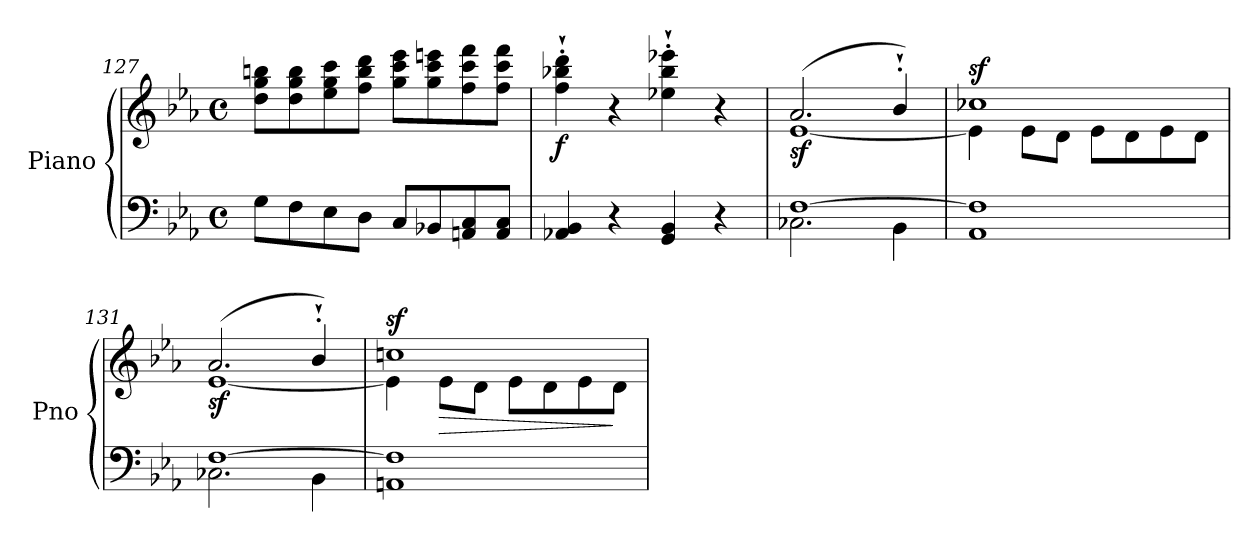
**kern	**kern	**dynam
*part1	*part1	*part1
*staff2	*staff1	*staff1/2
*I"Piano	*	*
*I'Pno	*	*
*clefF4	*clefG2	*
*k[b-e-a-]	*k[b-e-a-]	*
*M4/4	*M4/4	*
*met(c)	*met(c)	*
=127	=127	=127
8G\L	8dd\ 8gg\ 8bbn\L	.
8F\	8dd\ 8gg\ 8bb\	.
8E-\	8ee-\ 8gg\ 8ccc\	.
8D\J	8ff\ 8bb\ 8ddd\J	.
8C/L	8gg\ 8ccc\ 8eee-\L	.
8BB-X/	8gg\ 8ccc\ 8eeen\	.
8AAn/ 8C/	8ff\ 8ccc\ 8fff\	.
8AA/ 8C/J	8ff\ 8ccc\ 8fff\J	.
=128	=128	=128
!	!	!LO:DY:b
4AA-X/ 4BB-/	4ff\'` 4bb-X\'` 4ddd\'`	f
4r	4r	.
4GG/ 4BB-/	4ee-X\'` 4bb-\'` 4eee-X\'`	.
4r	4r	.
=129	=129	=129
*^	*^	*
!	!	!	!	!LO:DY:b
[1F	2.C-X\	(>2.a-/	[1e-	sf
.	4BB-\	4b-'`/)	.	.
!!LO:LB:g=z	!!
=130	=130	=130	=130	=130
!	!	!	!	!LO:DY:a
*v	*v	*	*	*
1AA- 1F]	1cc-X	4e-\]	sf
.	.	8e-\L	.
.	.	8d\J	.
.	.	8e-\L	.
.	.	8d\	.
.	.	8e-\	.
.	.	8d\J	.
=131	=131	=131	=131
*^	*	*	*
!	!	!	!	!LO:DY:b
[1F	2.C-X\	(>2.a-/	[1e-	sf
.	4BB-\	4b-'`/)	.	.
=132	=132	=132	=132	=132
!	!	!	!	!LO:DY:a
*v	*v	*	*	*
1AAn 1F]	1ccn	4e-\]	sf
!	!	!	!LO:HP:b
.	.	8e-\L	>
.	.	8d\J	.
.	.	8e-\L	.
.	.	8d\	.
.	.	8e-\	.
.	.	8d\J	]
*	*v	*v	*
=	=	=
*-	*-	*-
